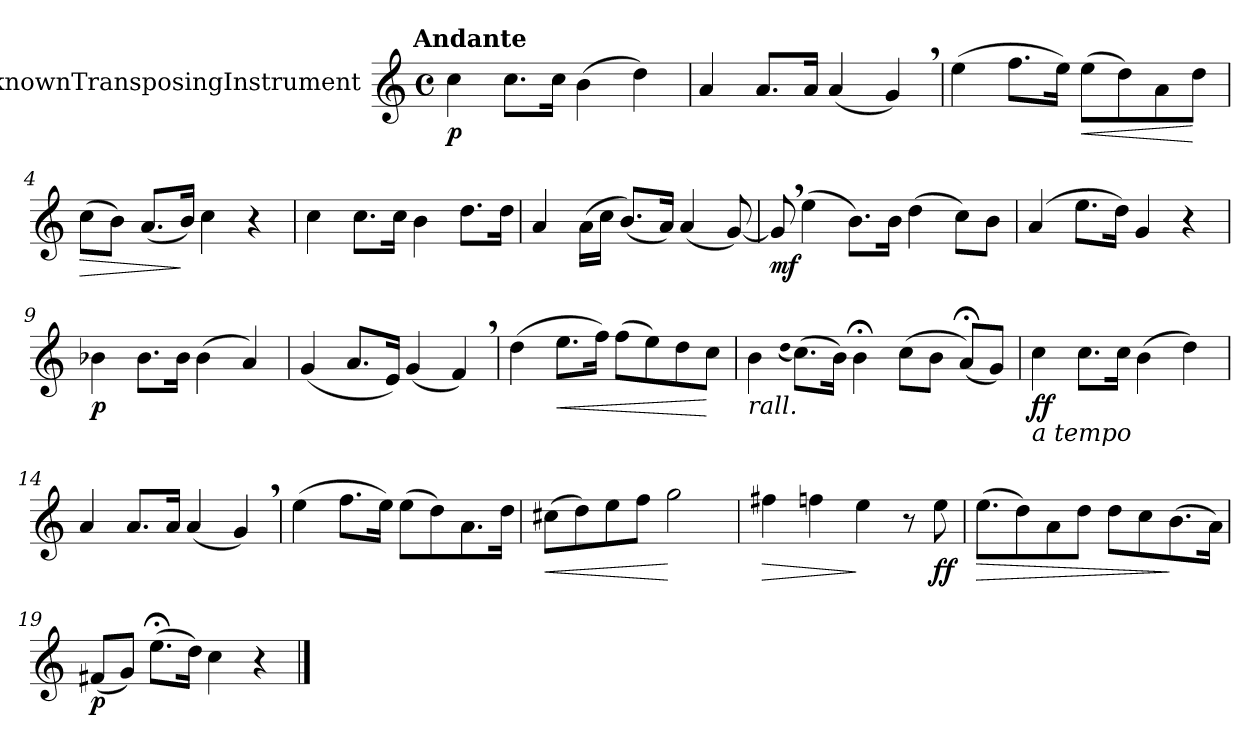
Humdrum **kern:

**kern	**dynam
*part1	*part1
*staff1	*staff1
*I"UnknownTransposingInstrument	*
*clefG2	*
*ITrd1c2	*
*k[b-e-]	*
*B-:	*
!!LO:TX:omd:t=Andante
*M4/4	*
*met(c)	*
*MM72	*
=1	=1
4b-	p
8.b-L	.
16b-Jk	.
(4a	.
4cc)	.
=2	=2
4g	.
8.gL	.
16gJk	.
(4g	.
4f,)	.
=3	=3
(4dd	.
8.ee-L	.
16ddJk)	.
!	!LO:HP:b
(8ddL	<
8cc)	.
8g	.
8ccJ	[
=4	=4
!	!LO:HP:b
(8b-L	>
8aJ)	.
(8.gL	.
16aJk)	]
4b-	.
4r	.
=5	=5
4b-	.
8.b-L	.
16b-Jk	.
4a	.
8.ccL	.
16ccJk	.
=6	=6
4g	.
(16gLL	.
16b-JJ	.
(8.aL)	.
16gJk)	.
(4g	.
[8f)	.
=7	=7
8f,]	mf
(4dd	.
8.aL)	.
16aJk	.
(4cc	.
8b-L)	.
8aJ	.
=8	=8
(4g	.
8.ddL	.
16ccJk)	.
4f	.
4r	.
=9	=9
4a-X	p
8.a-L	.
16a-Jk	.
(4a-	.
4g)	.
=10	=10
(4f	.
8.gL	.
16dJk)	.
(4f	.
4e-,)	.
=11	=11
(4cc	.
!	!LO:HP:b
8.ddL	<
16ee-Jk)	.
(8ee-L	.
8dd)	.
8cc	.
8b-J	[
=12	=12
!LO:TX:b:i:t=rall.	!
4a	.
(qcc	.
(8.b-L)	.
16aJk)	.
4a;<	.
(8b-L	.
8aJ	.
(8g;<L)	.
8fJ)	.
=13	=13
!LO:TX:b:i:t=a tempo	!
4b-	ff
8.b-L	.
16b-Jk	.
(4a	.
4cc)	.
=14	=14
4g	.
8.gL	.
16gJk	.
(4g	.
4f,)	.
=15	=15
(4dd	.
8.ee-L	.
16ddJk)	.
(8ddL	.
8cc)	.
8.g	.
16ccJk	.
=16	=16
!	!LO:HP:b
(8bnL	<
8cc)	.
8dd	.
8ee-J	.
2ff	[
=17	=17
!	!LO:HP:b
4een	>
4ee-X	.
4dd	]
8r	.
8dd	ff
=18	=18
!	!LO:HP:b
(8.ddL	>
8cc)	.
8g	.
8ccJ	.
8ccL	.
8b-	.
(8.a	]
16gJk)	.
=19	=19
(8enL	p
8fJ)	.
(8.dd;<L	.
16ccJk)	.
4b-	.
4r	.
==	==
*-	*-
